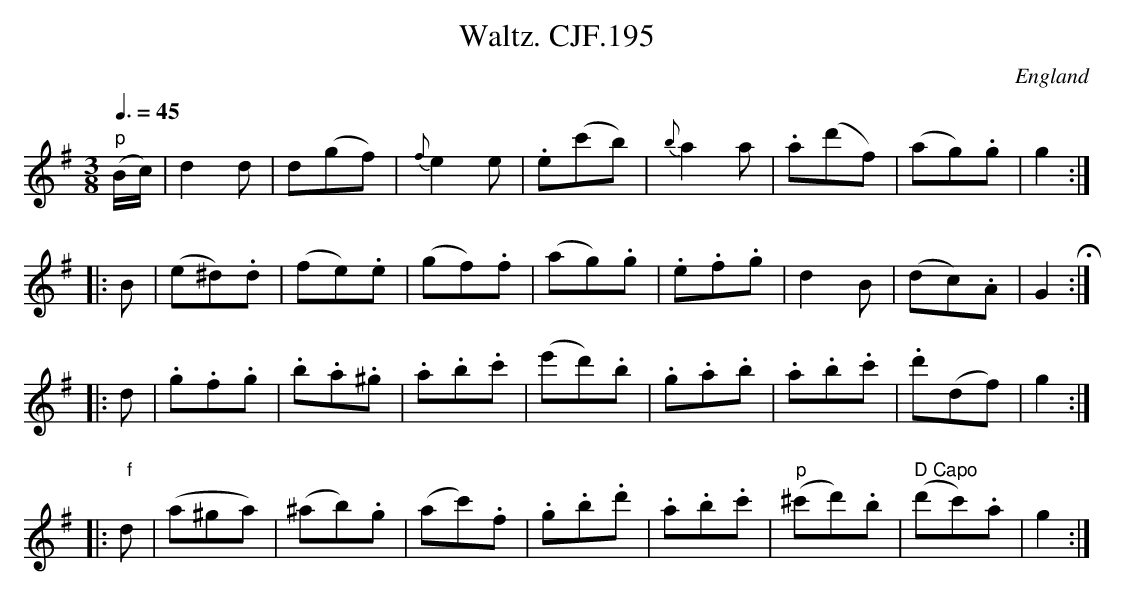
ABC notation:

X:1
T:Waltz. CJF.195
L:1/8
M:3/8
O:England
Q:3/8=45
K:G
"p"(B/c/)|d2d|d(gf)|{f}e2e|.e(c'b)|\
{b}a2a|.a(d'f)|(ag).g|g2:|!
|:B|(e^d).d|(fe).e|(gf).f|(ag).g|\
.e.f.g|d2B|(dc).A|G2H:|!
|:d|.g.f.g|.b.a.^g|.a.b.c'|\
(e'd').b|.g.a.b|.a.b.c'|.d'(df)|g2:|!
|:" f"d|(a^ga)|(^ab).g|(ac').f|.g.b.d'|\
.a.b.c'|"p"(^c'd').b|" D Capo"(d'c').a|g2:|
